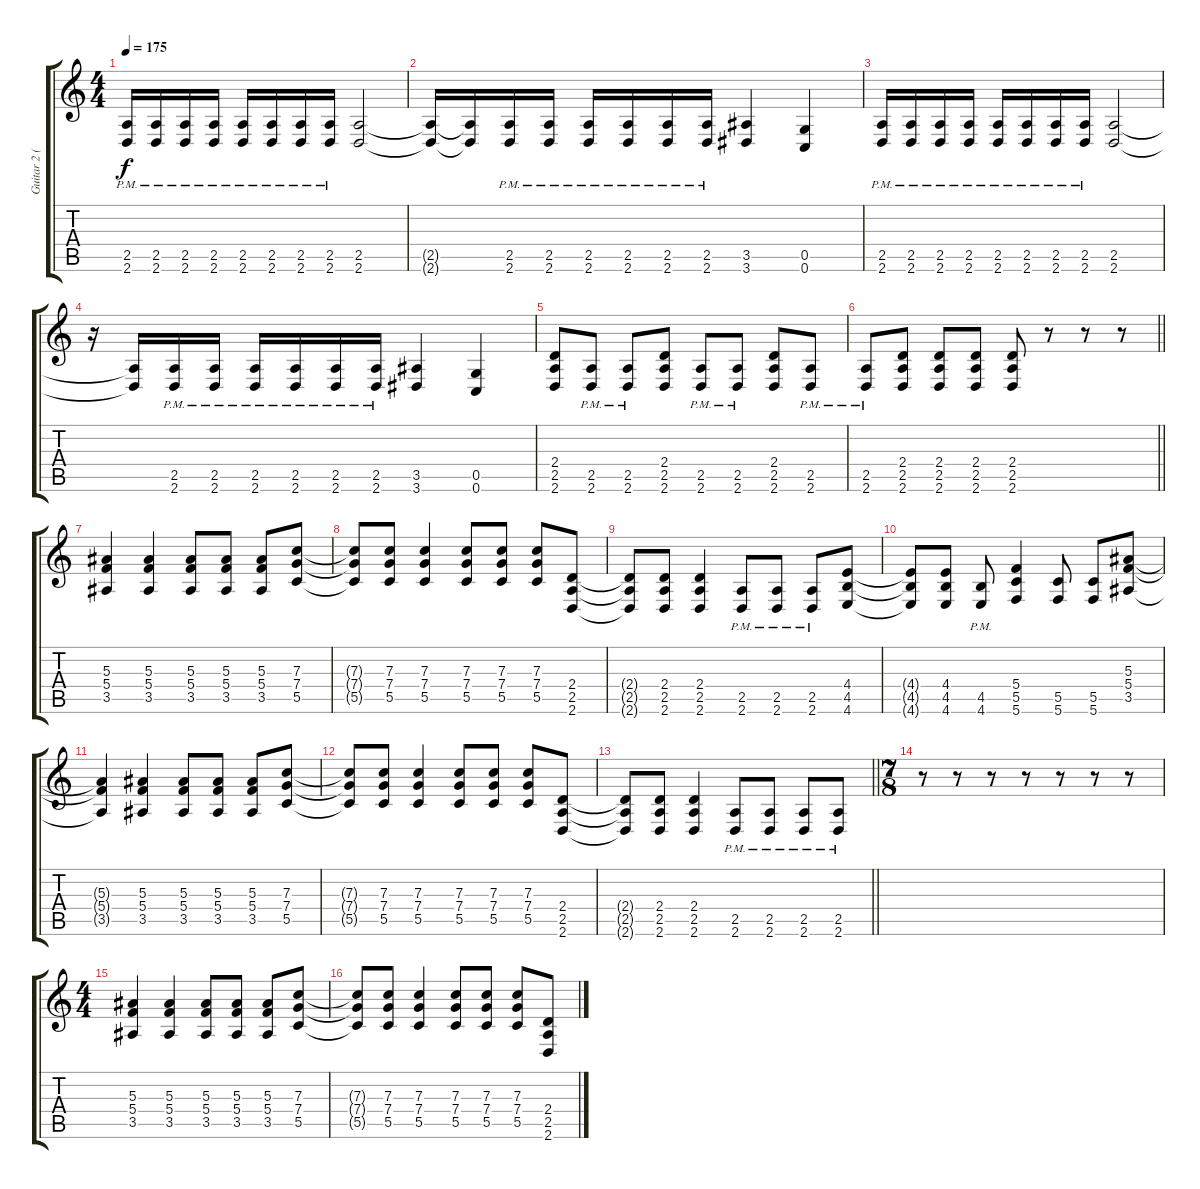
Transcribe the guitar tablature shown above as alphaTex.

\track ("Guitar 2 (Distorted- Padget)" "Guitar 2 (") {instrument distortionguitar}
\staff {score tabs}
\tuning (D4 A3 F3 C3 G2 C2) {hide}
\ts (4 4)
\tempo 175
\clef g2
\ks c
(2.5{pm} 2.6{pm}).16{dy f} (2.5{pm} 2.6{pm}).16 (2.5{pm} 2.6{pm}).16 (2.5{pm} 2.6{pm}).16 (2.5{pm} 2.6{pm}).16 (2.5{pm} 2.6{pm}).16 (2.5{pm} 2.6{pm}).16 (2.5{pm} 2.6{pm}).16 (2.5 2.6).2 |
(2.5{t} 2.6{t}).16 (2.5{t} 2.6{t}).16 (2.5{pm} 2.6{pm}).16 (2.5{pm} 2.6{pm}).16 (2.5{pm} 2.6{pm}).16 (2.5{pm} 2.6{pm}).16 (2.5{pm} 2.6{pm}).16 (2.5{pm} 2.6{pm}).16 (3.5 3.6).4 (0.5 0.6).4 |
(2.5{pm} 2.6{pm}).16 (2.5{pm} 2.6{pm}).16 (2.5{pm} 2.6{pm}).16 (2.5{pm} 2.6{pm}).16 (2.5{pm} 2.6{pm}).16 (2.5{pm} 2.6{pm}).16 (2.5{pm} 2.6{pm}).16 (2.5{pm} 2.6{pm}).16 (2.5 2.6).2 |
r.16 (2.5{t} 2.6{t}).16 (2.5{pm} 2.6{pm}).16 (2.5{pm} 2.6{pm}).16 (2.5{pm} 2.6{pm}).16 (2.5{pm} 2.6{pm}).16 (2.5{pm} 2.6{pm}).16 (2.5{pm} 2.6{pm}).16 (3.5 3.6).4 (0.5 0.6).4 |
(2.4 2.5 2.6).8 (2.5{pm} 2.6{pm}).8 (2.5{pm} 2.6{pm}).8 (2.4 2.5 2.6).8 (2.5{pm} 2.6{pm}).8 (2.5{pm} 2.6{pm}).8 (2.4 2.5 2.6).8 (2.5{pm} 2.6{pm}).8 |
\barLineRight lightlight
(2.5{pm} 2.6{pm}).8 (2.4 2.5 2.6).8 (2.4 2.5 2.6).8 (2.4 2.5 2.6).8 (2.4 2.5 2.6).8 r.8 r.8 r.8 |
(5.3 5.4 3.5).4 (5.3 5.4 3.5).4 (5.3 5.4 3.5).8 (5.3 5.4 3.5).8 (5.3 5.4 3.5).8 (7.3 7.4 5.5).8 |
(7.3{t} 7.4{t} 5.5{t}).8 (7.3 7.4 5.5).8 (7.3 7.4 5.5).4 (7.3 7.4 5.5).8 (7.3 7.4 5.5).8 (7.3 7.4 5.5).8 (2.4 2.5 2.6).8 |
(2.4{t} 2.5{t} 2.6{t}).8 (2.4 2.5 2.6).8 (2.4 2.5 2.6).4 (2.5{pm} 2.6{pm}).8 (2.5{pm} 2.6{pm}).8 (2.5{pm} 2.6{pm}).8 (4.4 4.5 4.6).8 |
(4.4{t} 4.5{t} 4.6{t}).8 (4.4 4.5 4.6).8 (4.5{pm} 4.6{pm}).8 (5.4 5.5 5.6).4 (5.5 5.6).8 (5.5 5.6).8 (5.3 5.4 3.5).8 |
(5.3{t} 5.4{t} 3.5{t}).4 (5.3 5.4 3.5).4 (5.3 5.4 3.5).8 (5.3 5.4 3.5).8 (5.3 5.4 3.5).8 (7.3 7.4 5.5).8 |
(7.3{t} 7.4{t} 5.5{t}).8 (7.3 7.4 5.5).8 (7.3 7.4 5.5).4 (7.3 7.4 5.5).8 (7.3 7.4 5.5).8 (7.3 7.4 5.5).8 (2.4 2.5 2.6).8 |
\barLineRight lightlight
(2.4{t} 2.5{t} 2.6{t}).8 (2.4 2.5 2.6).8 (2.4 2.5 2.6).4 (2.5{pm} 2.6{pm}).8 (2.5{pm} 2.6{pm}).8 (2.5{pm} 2.6{pm}).8 (2.5{pm} 2.6{pm}).8 |
\ts (7 8)
r.8 r.8 r.8 r.8 r.8 r.8 r.8 |
\ts (4 4)
(5.3 5.4 3.5).4 (5.3 5.4 3.5).4 (5.3 5.4 3.5).8 (5.3 5.4 3.5).8 (5.3 5.4 3.5).8 (7.3 7.4 5.5).8 |
(7.3{t} 7.4{t} 5.5{t}).8 (7.3 7.4 5.5).8 (7.3 7.4 5.5).4 (7.3 7.4 5.5).8 (7.3 7.4 5.5).8 (7.3 7.4 5.5).8 (2.4 2.5 2.6).8
